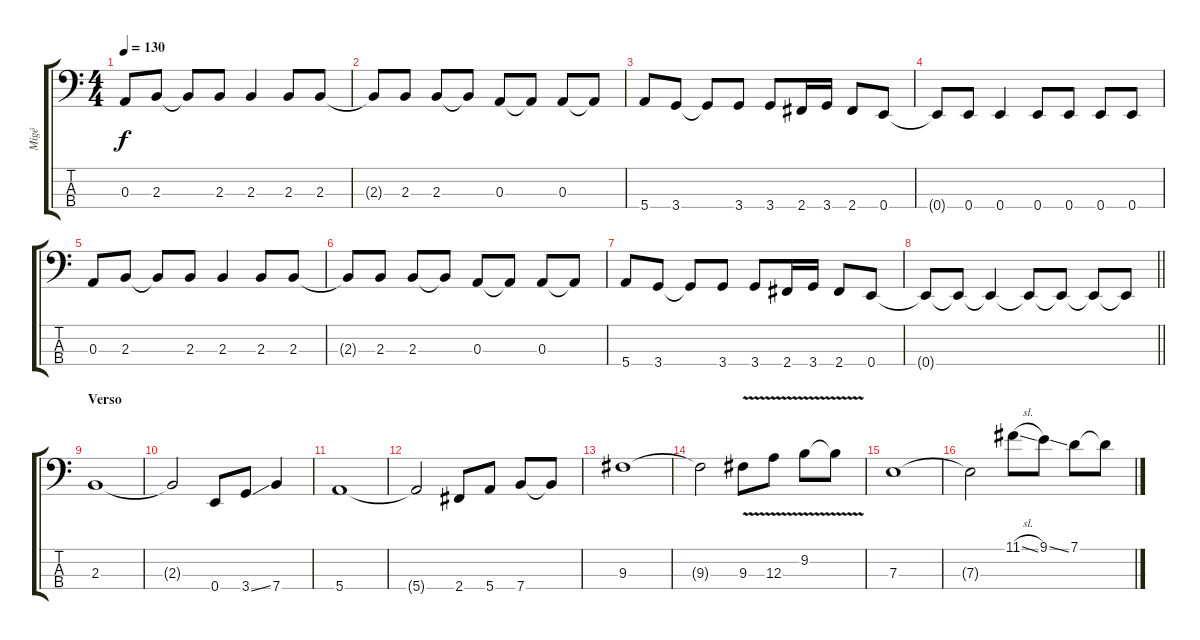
\track ("Migé" "Migé") {instrument electricbassfinger}
\staff {score tabs}
\tuning (G2 D2 A1 E1) {hide}
\ts (4 4)
\tempo 130
\clef f4
\ks c
0.3.8{dy f} 2.3.8 2.3{t}.8 2.3.8 2.3.4 2.3.8 2.3.8 |
2.3{t}.8 2.3.8 2.3.8 2.3{t}.8 0.3.8 0.3{t}.8 0.3.8 0.3{t}.8 |
5.4.8 3.4.8 3.4{t}.8 3.4.8 3.4.8 2.4.16 3.4.16 2.4.8 0.4.8 |
0.4{t}.8 0.4.8 0.4.4 0.4.8 0.4.8 0.4.8 0.4.8 |
0.3.8 2.3.8 2.3{t}.8 2.3.8 2.3.4 2.3.8 2.3.8 |
2.3{t}.8 2.3.8 2.3.8 2.3{t}.8 0.3.8 0.3{t}.8 0.3.8 0.3{t}.8 |
5.4.8 3.4.8 3.4{t}.8 3.4.8 3.4.8 2.4.16 3.4.16 2.4.8 0.4.8 |
\barLineRight lightlight
0.4{t}.8 0.4{t}.8 0.4{t}.4 0.4{t}.8 0.4{t}.8 0.4{t}.8 0.4{t}.8 |
\section ("" "Verso")
2.3.1 |
2.3{t}.2 0.4.8 3.4{ss}.8 7.4.4 |
5.4.1 |
5.4{t}.2 2.4.8 5.4.8 7.4.8 7.4{t}.8 |
9.3.1 |
9.3{t}.2 9.3{v}.8 12.3{v}.8 9.2{v}.8 9.2{t}.8 |
7.3.1 |
7.3{t}.2 11.1{sl}.8 9.1{ss}.8 7.1.8 7.1{t}.8
